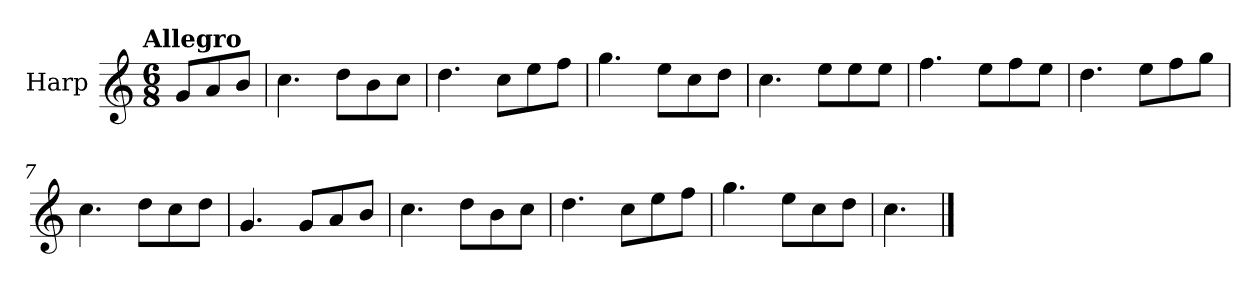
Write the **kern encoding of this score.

**kern
*part1
*staff1
*I"Harp
*I'Hrp.
*clefG2
*k[]
!!LO:TX:omd:t=Allegro
*M6/8
*MM144
=
8g/L
8a/
8b/J
=1
4.cc\
8dd\L
8b\
8cc\J
=2
4.dd\
8cc\L
8ee\
8ff\J
=3
4.gg\
8ee\L
8cc\
8dd\J
=4
4.cc\
8ee\L
8ee\
8ee\J
=5
4.ff\
8ee\L
8ff\
8ee\J
=6
4.dd\
8ee\L
8ff\
8gg\J
=7
4.cc\
8dd\L
8cc\
8dd\J
!!LO:LB:g=z
=8
4.g/
8g/L
8a/
8b/J
=9
4.cc\
8dd\L
8b\
8cc\J
=10
4.dd\
8cc\L
8ee\
8ff\J
=11
4.gg\
8ee\L
8cc\
8dd\J
=12
4.cc\
==
*-
